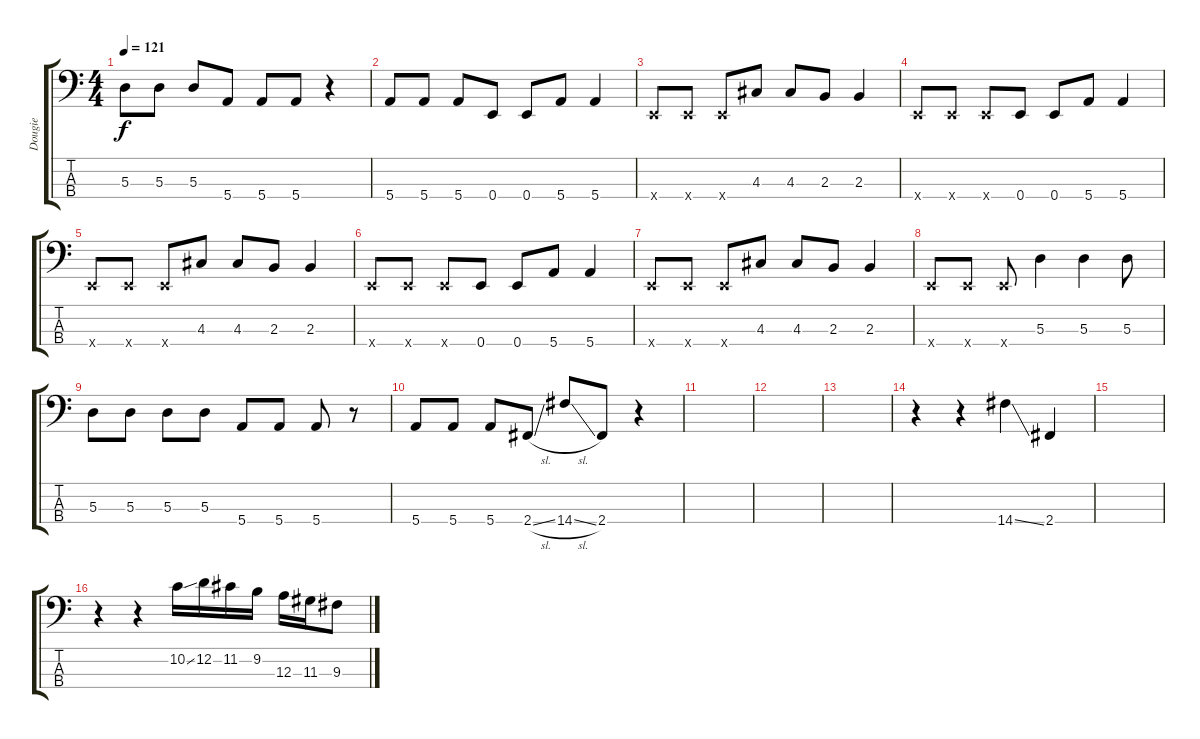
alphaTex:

\track ("Dougie" "Dougie") {instrument electricbasspick}
\staff {score tabs}
\tuning (G2 D2 A1 E1) {hide}
\ts (4 4)
\tempo 121
\clef f4
\ks c
5.3.8{dy f} 5.3.8 5.3.8 5.4.8 5.4.8 5.4.8 r.4 |
5.4.8 5.4.8 5.4.8 0.4.8 0.4.8 5.4.8 5.4.4 |
0.4{x}.8 0.4{x}.8 0.4{x}.8 4.3.8 4.3.8 2.3.8 2.3.4 |
0.4{x}.8 0.4{x}.8 0.4{x}.8 0.4.8 0.4.8 5.4.8 5.4.4 |
0.4{x}.8 0.4{x}.8 0.4{x}.8 4.3.8 4.3.8 2.3.8 2.3.4 |
0.4{x}.8 0.4{x}.8 0.4{x}.8 0.4.8 0.4.8 5.4.8 5.4.4 |
0.4{x}.8 0.4{x}.8 0.4{x}.8 4.3.8 4.3.8 2.3.8 2.3.4 |
0.4{x}.8 0.4{x}.8 0.4{x}.8 5.3.4 5.3.4 5.3.8 |
5.3.8 5.3.8 5.3.8 5.3.8 5.4.8 5.4.8 5.4.8 r.8 |
5.4.8 5.4.8 5.4.8 2.4{sl}.8 14.4{sl}.8 2.4.8 r.4 |
|
|
|
r.4 r.4 14.4{ss}.4 2.4.4 |
|
r.4 r.4 10.2{ss}.16 12.2.16 11.2.16 9.2.16 12.3.16 11.3.16 9.3.8
